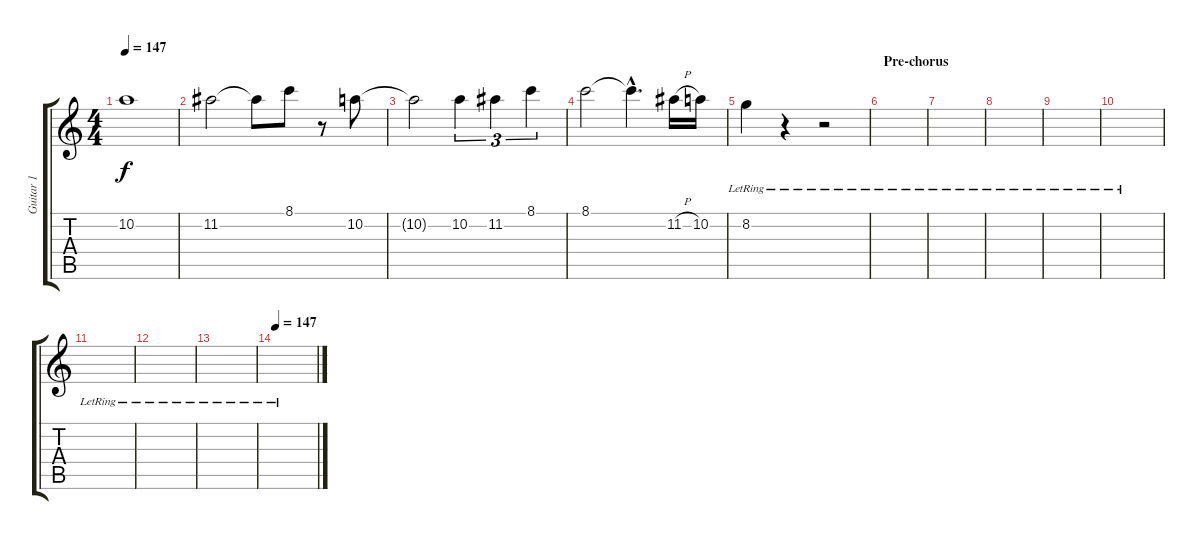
\track ("Guitar 1" "Guitar 1") {instrument distortionguitar}
\staff {score tabs}
\tuning (E4 B3 G3 D3 A2 E2) {hide}
\ts (4 4)
\tempo 147
\clef g2
\ks c
10.2{t}.1{dy f} |
11.2.2 11.2{t}.8 8.1.8 r.8 10.2.8 |
10.2{t}.2 10.2.4{tu (3 2)} 11.2.4{tu (3 2)} 8.1.4{tu (3 2)} |
8.1.2 8.1{hac t}.4{d} 11.2{h}.16 10.2.16 |
8.2{lr}.4 r.4 r.2 |
\section ("" "Pre-chorus")
|
|
|
|
|
|
|
|
\tempo 147
